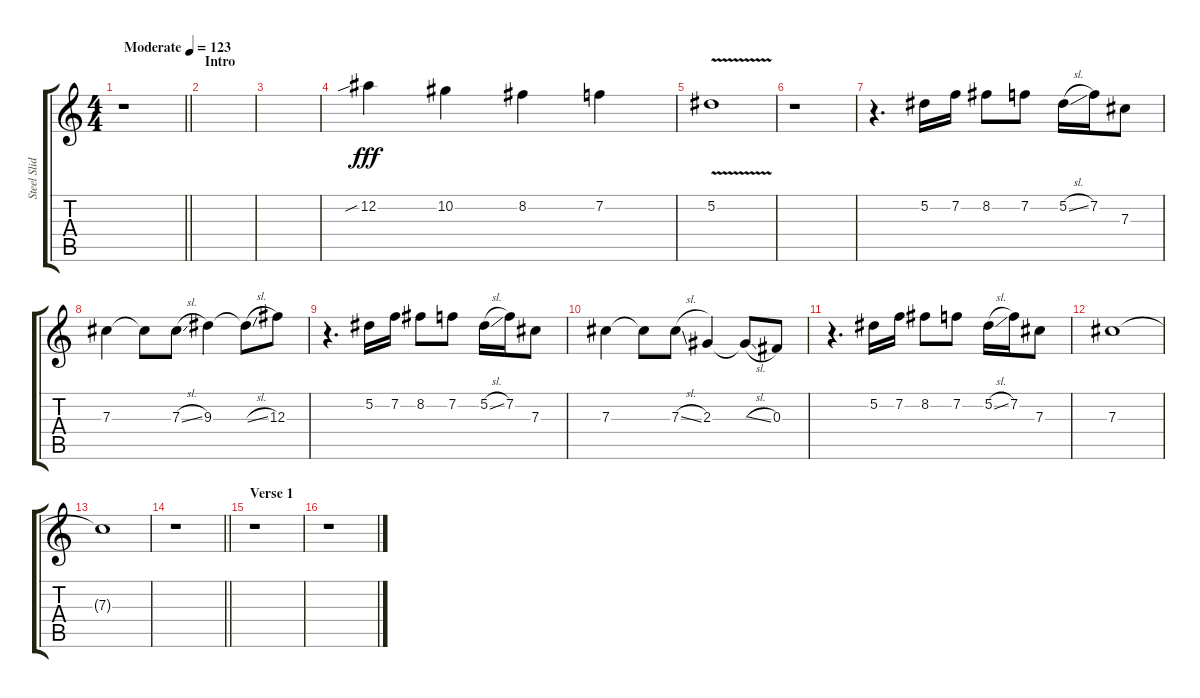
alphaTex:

\track ("Steel Slide Guitar" "Steel Slid") {instrument banjo}
\staff {score tabs}
\tuning (Eb4 Bb3 Gb3 Db3 Ab2 Eb2) {hide}
\displaytranspose 12
\ts (4 4)
\tempo (123 "Moderate")
\clef g2
\barLineRight lightlight
\ks c
r.1{dy fff instrument banjo} |
\section ("" "Intro")
|
|
12.2{sib}.4 10.2.4 8.2.4 7.2.4 |
5.2{v}.1 |
r.1 |
r.4{d} 5.2.16 7.2.16 8.2.8 7.2.8 5.2{sl}.16 7.2.16 7.3.8 |
7.3.4 7.3{t}.8 7.3{sl}.8 9.3.4 9.3{sl t}.8 12.3.8 |
r.4{d} 5.2.16 7.2.16 8.2.8 7.2.8 5.2{sl}.16 7.2.16 7.3.8 |
7.3.4 7.3{t}.8 7.3{sl}.8 2.3.4 2.3{sl t}.8 0.3.8 |
r.4{d} 5.2.16 7.2.16 8.2.8 7.2.8 5.2{sl}.16 7.2.16 7.3.8 |
7.3.1 |
7.3{t}.1 |
\barLineRight lightlight
r.1 |
\section ("" "Verse 1")
r.1 |
r.1
